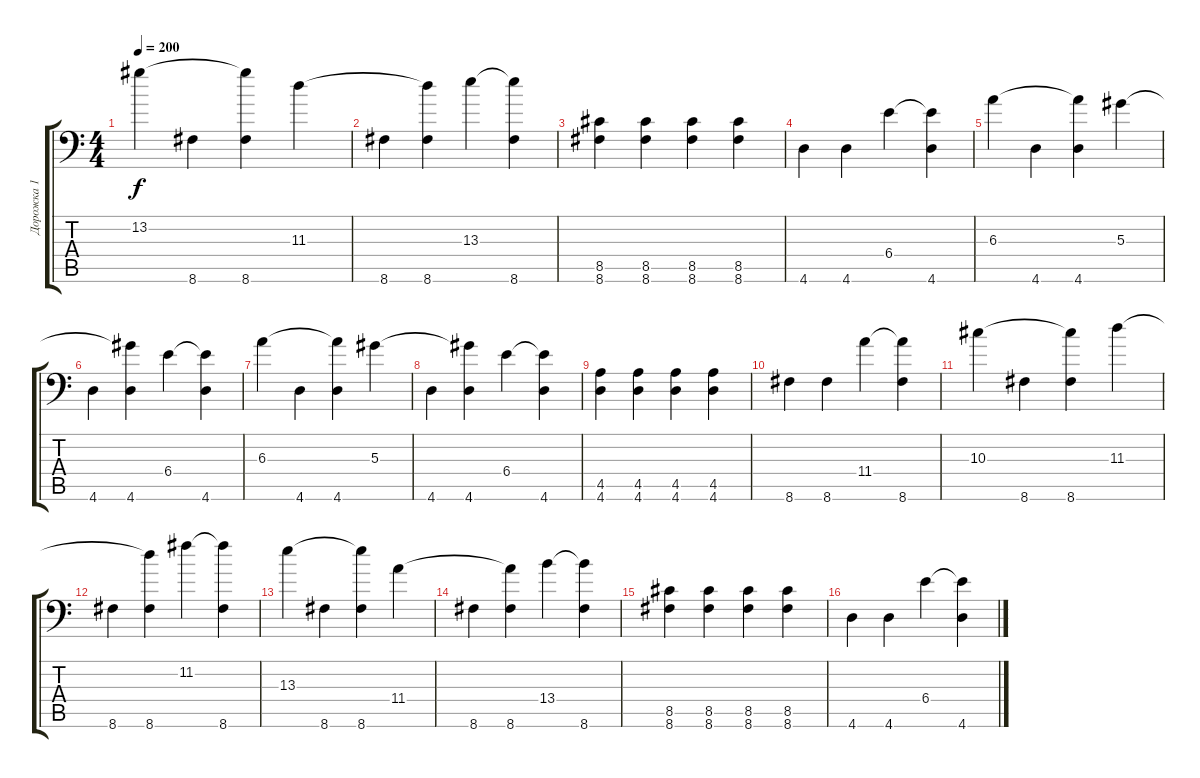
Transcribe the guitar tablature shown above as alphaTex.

\track ("Дорожка 1" "Дорожка 1") {instrument distortionguitar}
\staff {score tabs}
\tuning (C4 G3 Eb3 Bb2 F2 Bb1) {hide}
\ts (4 4)
\tempo 200
\clef f4
\ks c
13.2.4{dy f} 8.6.4 (13.2{t} 8.6).4 11.3.4 |
8.6.4 (11.3{t} 8.6).4 13.3.4 (13.3{t} 8.6).4 |
(8.5 8.6).4 (8.5 8.6).4 (8.5 8.6).4 (8.5 8.6).4 |
4.6.4 4.6.4 6.4.4 (6.4{t} 4.6).4 |
6.3.4 4.6.4 (6.3{t} 4.6).4 5.3.4 |
4.6.4 (5.3{t} 4.6).4 6.4.4 (6.4{t} 4.6).4 |
6.3.4 4.6.4 (6.3{t} 4.6).4 5.3.4 |
4.6.4 (5.3{t} 4.6).4 6.4.4 (6.4{t} 4.6).4 |
(4.5 4.6).4 (4.5 4.6).4 (4.5 4.6).4 (4.5 4.6).4 |
8.6.4{instrument overdrivenguitar} 8.6.4 11.4.4 (11.4{t} 8.6).4 |
10.3.4 8.6.4 (10.3{t} 8.6).4 11.3.4 |
8.6.4 (11.3{t} 8.6).4 11.2.4 (11.2{t} 8.6).4 |
13.3.4 8.6.4 (13.3{t} 8.6).4 11.4.4 |
8.6.4 (11.4{t} 8.6).4 13.4.4 (13.4{t} 8.6).4 |
(8.5 8.6).4 (8.5 8.6).4 (8.5 8.6).4 (8.5 8.6).4 |
4.6.4 4.6.4 6.4.4 (6.4{t} 4.6).4
